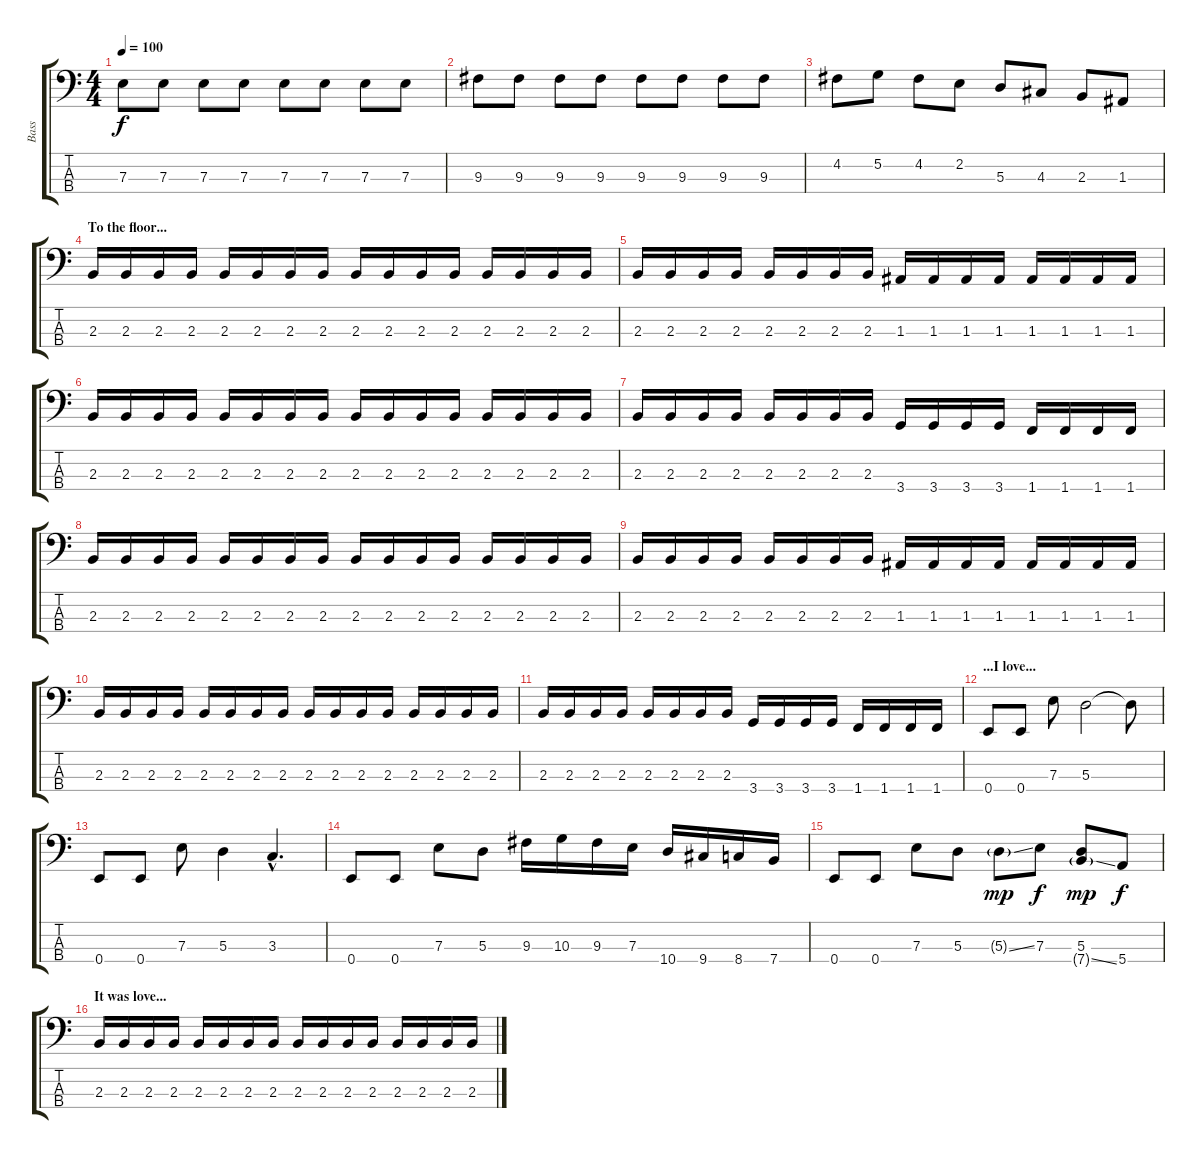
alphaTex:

\track ("Bass" "Bass") {instrument electricbasspick}
\staff {score tabs}
\tuning (G2 D2 A1 E1) {hide}
\ts (4 4)
\tempo 100
\clef f4
\ks c
7.3.8{dy f} 7.3.8 7.3.8 7.3.8 7.3.8 7.3.8 7.3.8 7.3.8 |
9.3.8 9.3.8 9.3.8 9.3.8 9.3.8 9.3.8 9.3.8 9.3.8 |
4.2.8 5.2.8 4.2.8 2.2.8 5.3.8 4.3.8 2.3.8 1.3.8 |
\section ("" "To the floor...")
2.3.16 2.3.16 2.3.16 2.3.16 2.3.16 2.3.16 2.3.16 2.3.16 2.3.16 2.3.16 2.3.16 2.3.16 2.3.16 2.3.16 2.3.16 2.3.16 |
2.3.16 2.3.16 2.3.16 2.3.16 2.3.16 2.3.16 2.3.16 2.3.16 1.3.16 1.3.16 1.3.16 1.3.16 1.3.16 1.3.16 1.3.16 1.3.16 |
2.3.16 2.3.16 2.3.16 2.3.16 2.3.16 2.3.16 2.3.16 2.3.16 2.3.16 2.3.16 2.3.16 2.3.16 2.3.16 2.3.16 2.3.16 2.3.16 |
2.3.16 2.3.16 2.3.16 2.3.16 2.3.16 2.3.16 2.3.16 2.3.16 3.4.16 3.4.16 3.4.16 3.4.16 1.4.16 1.4.16 1.4.16 1.4.16 |
2.3.16 2.3.16 2.3.16 2.3.16 2.3.16 2.3.16 2.3.16 2.3.16 2.3.16 2.3.16 2.3.16 2.3.16 2.3.16 2.3.16 2.3.16 2.3.16 |
2.3.16 2.3.16 2.3.16 2.3.16 2.3.16 2.3.16 2.3.16 2.3.16 1.3.16 1.3.16 1.3.16 1.3.16 1.3.16 1.3.16 1.3.16 1.3.16 |
2.3.16 2.3.16 2.3.16 2.3.16 2.3.16 2.3.16 2.3.16 2.3.16 2.3.16 2.3.16 2.3.16 2.3.16 2.3.16 2.3.16 2.3.16 2.3.16 |
2.3.16 2.3.16 2.3.16 2.3.16 2.3.16 2.3.16 2.3.16 2.3.16 3.4.16 3.4.16 3.4.16 3.4.16 1.4.16 1.4.16 1.4.16 1.4.16 |
\section ("" "...I love...")
0.4.8 0.4.8 7.3.8 5.3.2 5.3{t}.8 |
0.4.8 0.4.8 7.3.8 5.3.4 3.3{hac}.4{d} |
0.4.8 0.4.8 7.3.8 5.3.8 9.3.16 10.3.16 9.3.16 7.3.16 10.4.16 9.4.16 8.4.16 7.4.16 |
0.4.8 0.4.8 7.3.8 5.3.8 5.3{ss g}.8{dy mp} 7.3.8{dy f} (5.3 7.4{ss g}).8{dy mp} 5.4.8{dy f} |
\section ("" "It was love...")
2.3.16 2.3.16 2.3.16 2.3.16 2.3.16 2.3.16 2.3.16 2.3.16 2.3.16 2.3.16 2.3.16 2.3.16 2.3.16 2.3.16 2.3.16 2.3.16
